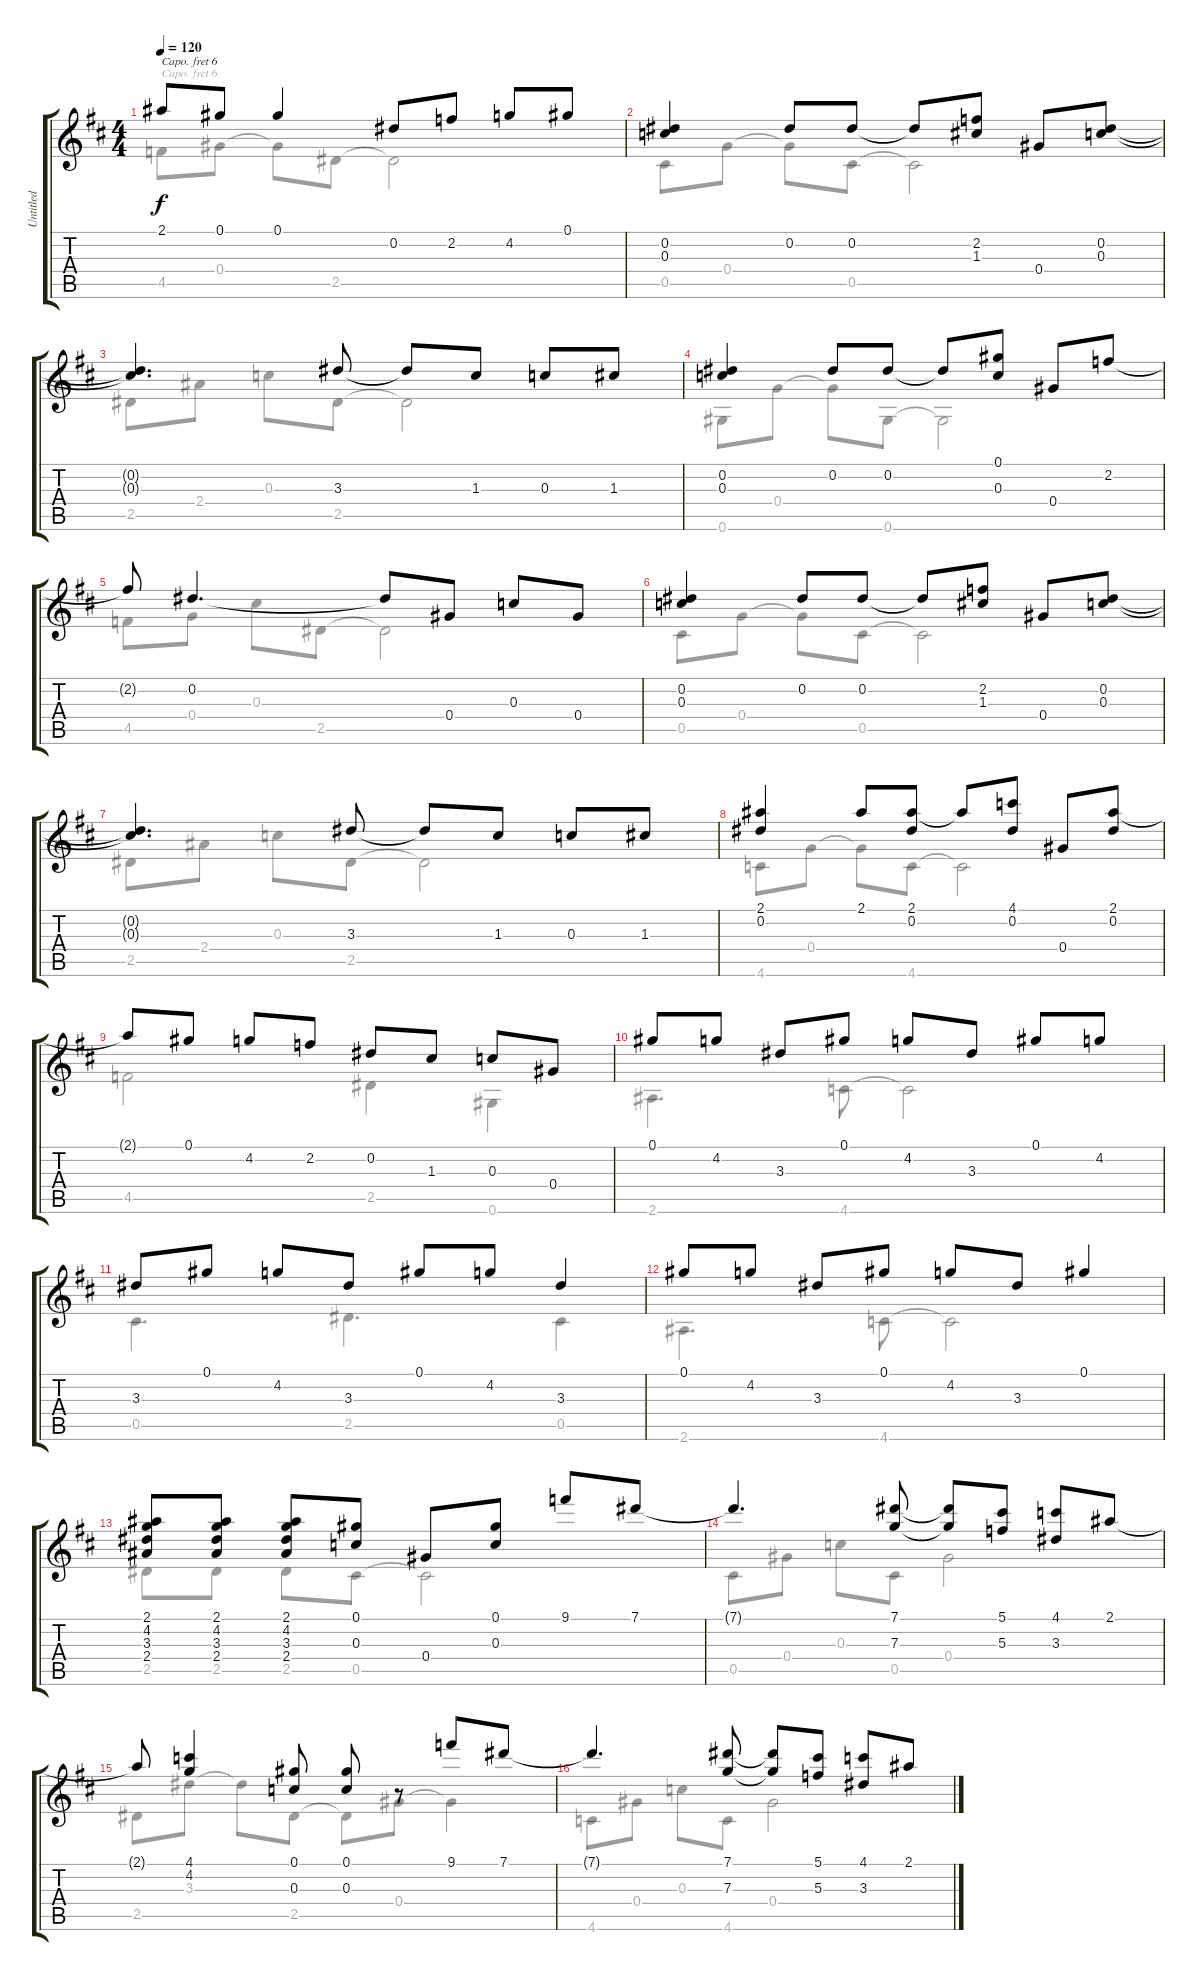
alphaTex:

\track ("Untitled" "Untitled") {instrument acousticguitarnylon}
\staff {score tabs}
\capo 6
\tuning (D4 A3 Gb3 D3 G2 D2) {hide}
\voice
\ts (4 4)
\tempo 120
\clef g2
\ks d
2.1{t}.8{dy f} 0.1.8 0.1.4 0.2.8 2.2.8 4.2.8 0.1.8 |
(0.2 0.3).4 0.2.8 0.2.8 0.2{t}.8 (2.2 1.3).8 0.4.8 (0.2 0.3).8 |
(0.2{t} 0.3{t}).4{d} 3.3.8 3.3{t}.8 1.3.8 0.3.8 1.3.8 |
(0.2 0.3).4 0.2.8 0.2.8 0.2{t}.8 (0.1 0.3).8 0.4.8 2.2.8 |
2.2{t}.8 0.2.4{d} 0.2{t}.8 0.4.8 0.3.8 0.4.8 |
(0.2 0.3).4 0.2.8 0.2.8 0.2{t}.8 (2.2 1.3).8 0.4.8 (0.2 0.3).8 |
(0.2{t} 0.3{t}).4{d} 3.3.8 3.3{t}.8 1.3.8 0.3.8 1.3.8 |
(2.1 0.2).4 2.1.8 (2.1 0.2).8 2.1{t}.8 (4.1 0.2).8 0.4.8 (2.1 0.2).8 |
2.1{t}.8 0.1.8 4.2.8 2.2.8 0.2.8 1.3.8 0.3.8 0.4.8 |
0.1.8 4.2.8 3.3.8 0.1.8 4.2.8 3.3.8 0.1.8 4.2.8 |
3.3.8 0.1.8 4.2.8 3.3.8 0.1.8 4.2.8 3.3.4 |
0.1.8 4.2.8 3.3.8 0.1.8 4.2.8 3.3.8 0.1.4 |
(2.1 4.2 3.3 2.4).8 (2.1 4.2 3.3 2.4).8 (2.1 4.2 3.3 2.4).8 (0.1 0.3).8 0.4.8 (0.1 0.3).8 9.1.8 7.1.8 |
7.1{t}.4{d} (7.1 7.3).8 (7.1{t} 7.3{t}).8 (5.1 5.3).8 (4.1 3.3).8 2.1.8 |
2.1{t}.8 (4.1 4.2).4 (0.1 0.3).8 (0.1 0.3).8 r.8 9.1.8 7.1.8 |
7.1{t}.4{d} (7.1 7.3).8 (7.1{t} 7.3{t}).8 (5.1 5.3).8 (4.1 3.3).8 2.1.8
\voice
\clef g2
\ottava regular
\simile none
\ks d
4.5.8{dy f} 0.4.8 0.4{t}.8 2.5.8 2.5{t}.2 |
0.5.8 0.4.8 0.4{t}.8 0.5.8 0.5{t}.2 |
2.5.8 2.4.8 0.3.8 2.5.8 2.5{t}.2 |
0.6.8 0.4.8 0.4{t}.8 0.6.8 0.6{t}.2 |
4.5.8 0.4.8 0.3.8 2.5.8 2.5{t}.2 |
0.5.8 0.4.8 0.4{t}.8 0.5.8 0.5{t}.2 |
2.5.8 2.4.8 0.3.8 2.5.8 2.5{t}.2 |
4.6.8 0.4.8 0.4{t}.8 4.6.8 4.6{t}.2 |
4.5.2 2.5.4 0.6.4 |
2.6.4{d} 4.6.8 4.6{t}.2 |
0.5.4{d} 2.5.4{d} 0.5.4 |
2.6.4{d} 4.6.8 4.6{t}.2 |
2.5.8 2.5.8 2.5.8 0.5.8 0.5{t}.2 |
0.5.8 0.4.8 0.3.8 0.5.8 0.4.2 |
2.5.8 3.3.8 3.3{t}.8 2.5.8 2.5{t}.8 0.4.8 0.4{t}.4 |
4.6.8 0.4.8 0.3.8 4.6.8 0.4.2
